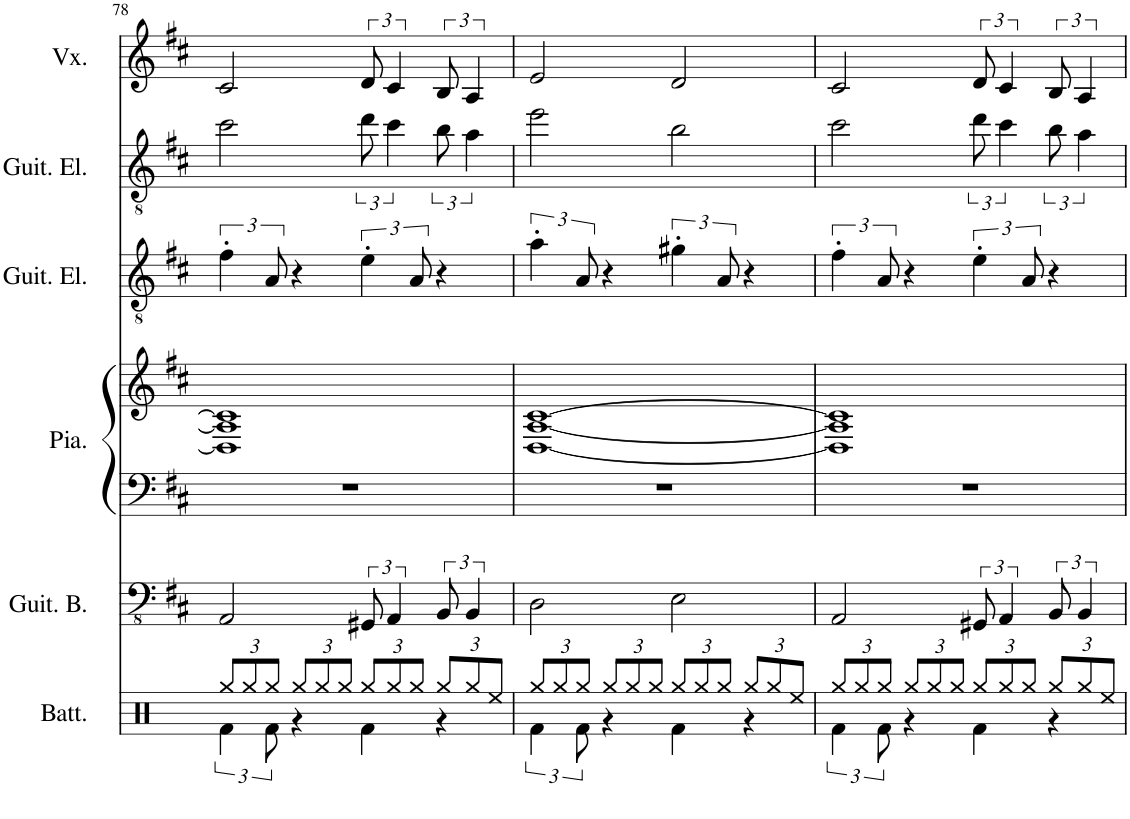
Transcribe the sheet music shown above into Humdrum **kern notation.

**kern	**kern	**kern	**kern	**kern	**kern	**kern
*part6	*part5	*part4	*part4	*part3	*part2	*part1
*staff7	*staff6	*staff5	*staff4	*staff3	*staff2	*staff1
*I"Batterie	*I"Guitare basse	*I"Piano	*	*I"Guitare électrique	*I"Guitare électrique	*I"Voix
*I'Batt.	*I'Guit. B.	*I'Pia.	*	*I'Guit. El.	*I'Guit. El.	*I'Vx.
!!LO:PB:g=z
*clefX	*clefFv4	*clefF4	*clefG2	*clefGv2	*clefGv2	*clefG2
*k[]	*k[f#c#]	*k[f#c#]	*k[f#c#]	*k[f#c#]	*k[f#c#]	*k[f#c#]
*M4/4	*M4/4	*M4/4	*M4/4	*M4/4	*M4/4	*M4/4
=78	=78	=78	=78	=78	=78	=78
*^	*	*	*	*	*	*
*Xbrackettup	*brackettup	*	*	*	*	*	*
12Rgg/L	6Rf\	2AAA/	1r	1D] 1A] 1c#]	6f#'\	2cc#\	2c#/
12Rgg/	.	.	.	.	.	.	.
12Rgg/J	12Rf\	.	.	.	12A/	.	.
*Xbrackettup	*	*	*	*	*	*	*
12Rgg/L	4r	.	.	.	4r	.	.
12Rgg/	.	.	.	.	.	.	.
12Rgg/J	.	.	.	.	.	.	.
12Rgg/L	4Rf\	12GGG#X/	.	.	6e'\	12dd\	12d/
12Rgg/	.	6AAA/	.	.	.	6cc#\	6c#/
12Rgg/J	.	.	.	.	12A/	.	.
12Rgg/L	4r	12BBB/	.	.	4r	12b\	12B/
12Rgg/	.	6BBB/	.	.	.	6a\	6A/
12Ree/J	.	.	.	.	.	.	.
=79	=79	=79	=79	=79	=79	=79	=79
*	*brackettup	*	*	*	*	*	*
12Rgg/L	6Rf\	2DD\	1r	[1D [1A [1c#	6a'\	2ee\	2e/
12Rgg/	.	.	.	.	.	.	.
12Rgg/J	12Rf\	.	.	.	12A/	.	.
*Xbrackettup	*	*	*	*	*	*	*
12Rgg/L	4r	.	.	.	4r	.	.
12Rgg/	.	.	.	.	.	.	.
12Rgg/J	.	.	.	.	.	.	.
12Rgg/L	4Rf\	2EE\	.	.	6g#X'\	2b\	2d/
12Rgg/	.	.	.	.	.	.	.
12Rgg/J	.	.	.	.	12A/	.	.
12Rgg/L	4r	.	.	.	4r	.	.
12Rgg/	.	.	.	.	.	.	.
12Ree/J	.	.	.	.	.	.	.
=80	=80	=80	=80	=80	=80	=80	=80
*	*brackettup	*	*	*	*	*	*
12Rgg/L	6Rf\	2AAA/	1r	1D] 1A] 1c#]	6f#'\	2cc#\	2c#/
12Rgg/	.	.	.	.	.	.	.
12Rgg/J	12Rf\	.	.	.	12A/	.	.
*Xbrackettup	*	*	*	*	*	*	*
12Rgg/L	4r	.	.	.	4r	.	.
12Rgg/	.	.	.	.	.	.	.
12Rgg/J	.	.	.	.	.	.	.
12Rgg/L	4Rf\	12GGG#X/	.	.	6e'\	12dd\	12d/
12Rgg/	.	6AAA/	.	.	.	6cc#\	6c#/
12Rgg/J	.	.	.	.	12A/	.	.
12Rgg/L	4r	12BBB/	.	.	4r	12b\	12B/
12Rgg/	.	6BBB/	.	.	.	6a\	6A/
12Ree/J	.	.	.	.	.	.	.
*v	*v	*	*	*	*	*	*
=	=	=	=	=	=	=
*-	*-	*-	*-	*-	*-	*-
